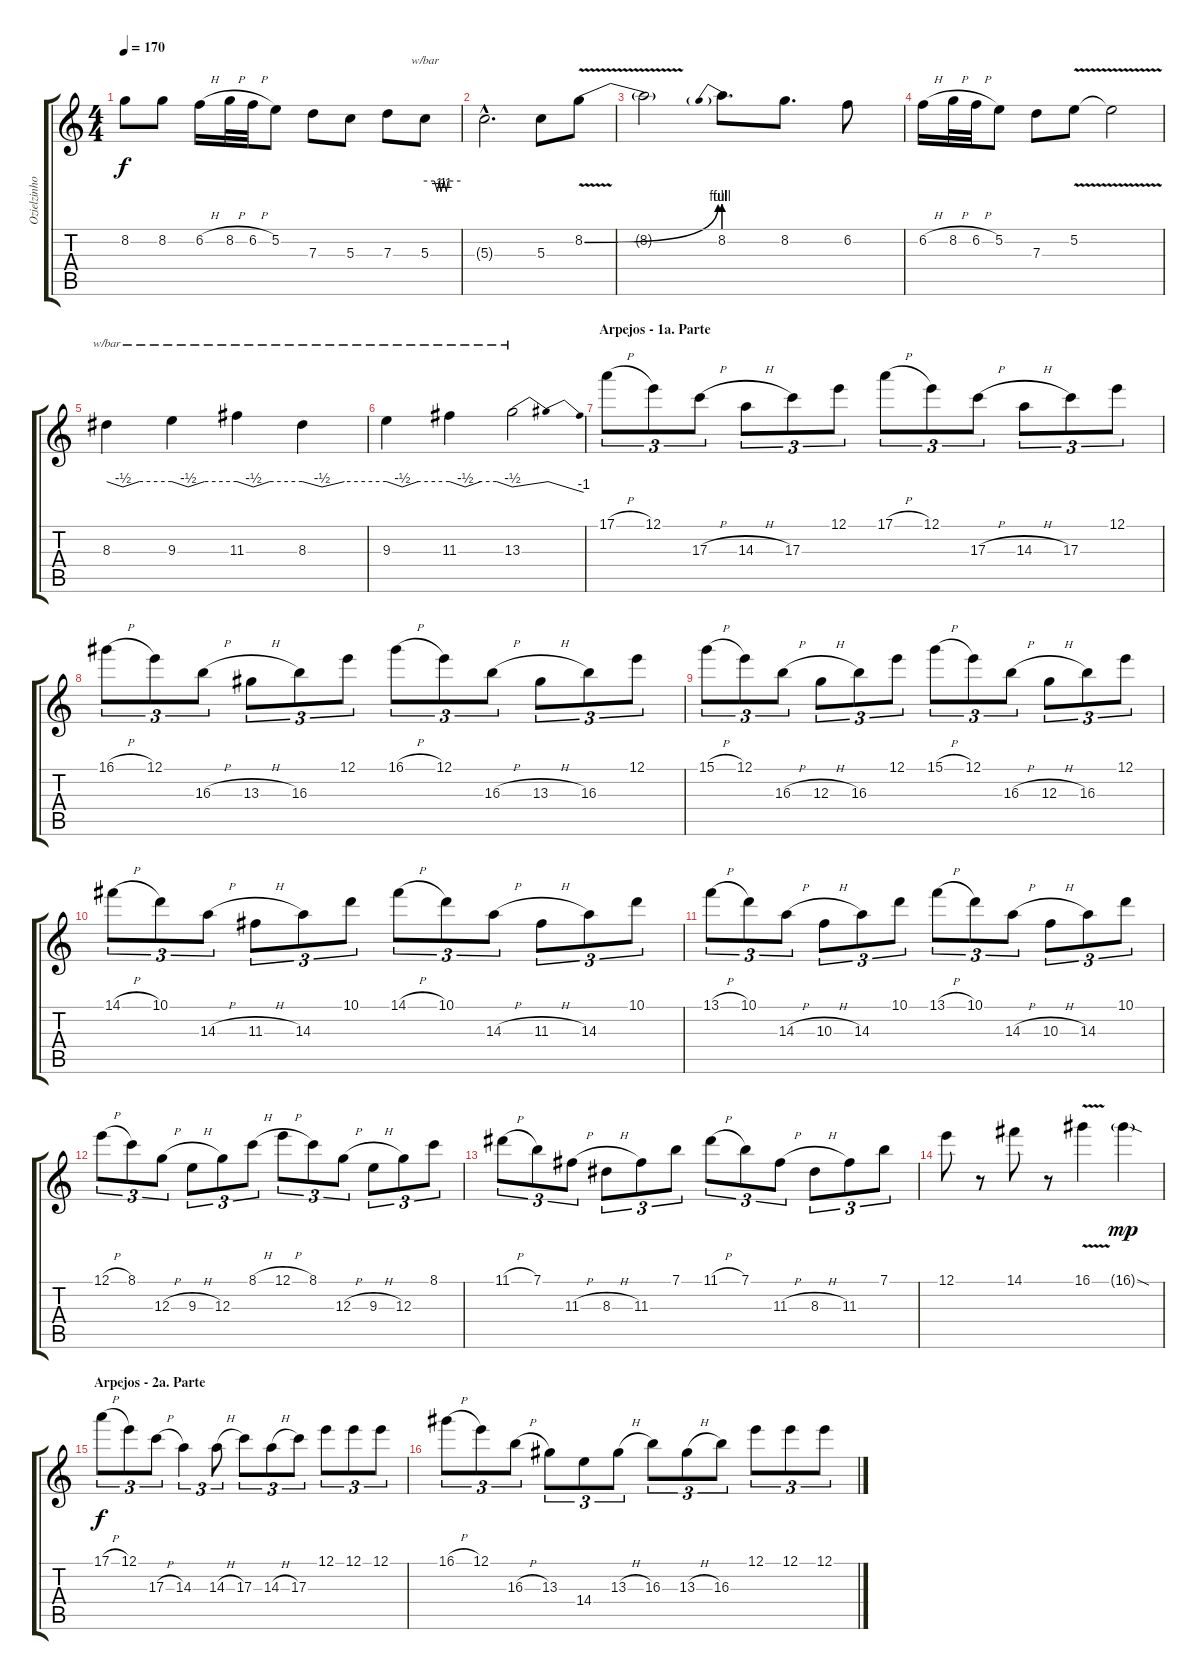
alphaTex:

\track ("Ozielzinho" "Ozielzinho") {instrument overdrivenguitar}
\staff {score tabs}
\tuning (E4 B3 G3 D3 A2 E2) {hide}
\ts (4 4)
\tempo 170
\clef g2
\ks c
8.2{t}.8{dy f} 8.2.8 6.2{h}.16 8.2{h}.32 6.2{h}.32 5.2.8 7.3.8 5.3.8 7.3.8 5.3.8{tbe (custom default 0 0 16 0 21 -4 24 0 27 -4 32 0 36 -4 39 0 60 0)} |
5.3{hac t}.2{d} 5.3.8 8.2{be (bend 0 0 60 4) v}.8 |
8.2{t}.2 8.2{be (prebend 0 4 60 4)}.8{d} 8.2.8{d} 6.2.8 |
6.2{h}.16 8.2{h}.32 6.2{h}.32 5.2.8 7.3.8 5.2{v}.8 5.2{t}.2 |
8.3.4{tbe (custom default 0 0 15 -2 30 0 60 0)} 9.3.4{tbe (custom default 0 0 15 -2 30 0 60 0)} 11.3.4{tbe (custom default 0 0 15 -2 30 0 60 0)} 8.3.4{tbe (custom default 0 0 14 -2 30 0 60 0)} |
9.3.4{tbe (custom default 0 0 15 -2 30 0 60 0)} 11.3.4{tbe (custom default 0 0 15 -2 30 0 45 0 60 -2)} 13.3.2{tbe (dip default 0 -2 15 0 45 0 60 -4)} |
\section ("" "Arpejos - 1a. Parte")
17.1{h}.8{tu (3 2)} 12.1.8{tu (3 2)} 17.3{h}.8{tu (3 2)} 14.3{h}.8{tu (3 2)} 17.3.8{tu (3 2)} 12.1.8{tu (3 2)} 17.1{h}.8{tu (3 2)} 12.1.8{tu (3 2)} 17.3{h}.8{tu (3 2)} 14.3{h}.8{tu (3 2)} 17.3.8{tu (3 2)} 12.1.8{tu (3 2)} |
16.1{h}.8{tu (3 2)} 12.1.8{tu (3 2)} 16.3{h}.8{tu (3 2)} 13.3{h}.8{tu (3 2)} 16.3.8{tu (3 2)} 12.1.8{tu (3 2)} 16.1{h}.8{tu (3 2)} 12.1.8{tu (3 2)} 16.3{h}.8{tu (3 2)} 13.3{h}.8{tu (3 2)} 16.3.8{tu (3 2)} 12.1.8{tu (3 2)} |
15.1{h}.8{tu (3 2)} 12.1.8{tu (3 2)} 16.3{h}.8{tu (3 2)} 12.3{h}.8{tu (3 2)} 16.3.8{tu (3 2)} 12.1.8{tu (3 2)} 15.1{h}.8{tu (3 2)} 12.1.8{tu (3 2)} 16.3{h}.8{tu (3 2)} 12.3{h}.8{tu (3 2)} 16.3.8{tu (3 2)} 12.1.8{tu (3 2)} |
14.1{h}.8{tu (3 2)} 10.1.8{tu (3 2)} 14.3{h}.8{tu (3 2)} 11.3{h}.8{tu (3 2)} 14.3.8{tu (3 2)} 10.1.8{tu (3 2)} 14.1{h}.8{tu (3 2)} 10.1.8{tu (3 2)} 14.3{h}.8{tu (3 2)} 11.3{h}.8{tu (3 2)} 14.3.8{tu (3 2)} 10.1.8{tu (3 2)} |
13.1{h}.8{tu (3 2)} 10.1.8{tu (3 2)} 14.3{h}.8{tu (3 2)} 10.3{h}.8{tu (3 2)} 14.3.8{tu (3 2)} 10.1.8{tu (3 2)} 13.1{h}.8{tu (3 2)} 10.1.8{tu (3 2)} 14.3{h}.8{tu (3 2)} 10.3{h}.8{tu (3 2)} 14.3.8{tu (3 2)} 10.1.8{tu (3 2)} |
12.1{h}.8{tu (3 2)} 8.1.8{tu (3 2)} 12.3{h}.8{tu (3 2)} 9.3{h}.8{tu (3 2)} 12.3.8{tu (3 2)} 8.1{h}.8{tu (3 2)} 12.1{h}.8{tu (3 2)} 8.1.8{tu (3 2)} 12.3{h}.8{tu (3 2)} 9.3{h}.8{tu (3 2)} 12.3.8{tu (3 2)} 8.1.8{tu (3 2)} |
11.1{h}.8{tu (3 2)} 7.1.8{tu (3 2)} 11.3{h}.8{tu (3 2)} 8.3{h}.8{tu (3 2)} 11.3.8{tu (3 2)} 7.1.8{tu (3 2)} 11.1{h}.8{tu (3 2)} 7.1.8{tu (3 2)} 11.3{h}.8{tu (3 2)} 8.3{h}.8{tu (3 2)} 11.3.8{tu (3 2)} 7.1.8{tu (3 2)} |
12.1.8 r.8 14.1.8 r.8 16.1{v}.4 16.1{sod g}.4{dy mp} |
\section ("" "Arpejos - 2a. Parte")
17.1{h}.8{tu (3 2) dy f} 12.1.8{tu (3 2)} 17.3{h}.8{tu (3 2)} 14.3.4{tu (3 2)} 14.3{h}.8{tu (3 2)} 17.3.8{tu (3 2)} 14.3{h}.8{tu (3 2)} 17.3.8{tu (3 2)} 12.1.8{tu (3 2)} 12.1.8{tu (3 2)} 12.1.8{tu (3 2)} |
16.1{h}.8{tu (3 2)} 12.1.8{tu (3 2)} 16.3{h}.8{tu (3 2)} 13.3.8{tu (3 2)} 14.4.8{tu (3 2)} 13.3{h}.8{tu (3 2)} 16.3.8{tu (3 2)} 13.3{h}.8{tu (3 2)} 16.3.8{tu (3 2)} 12.1.8{tu (3 2)} 12.1.8{tu (3 2)} 12.1.8{tu (3 2)}
